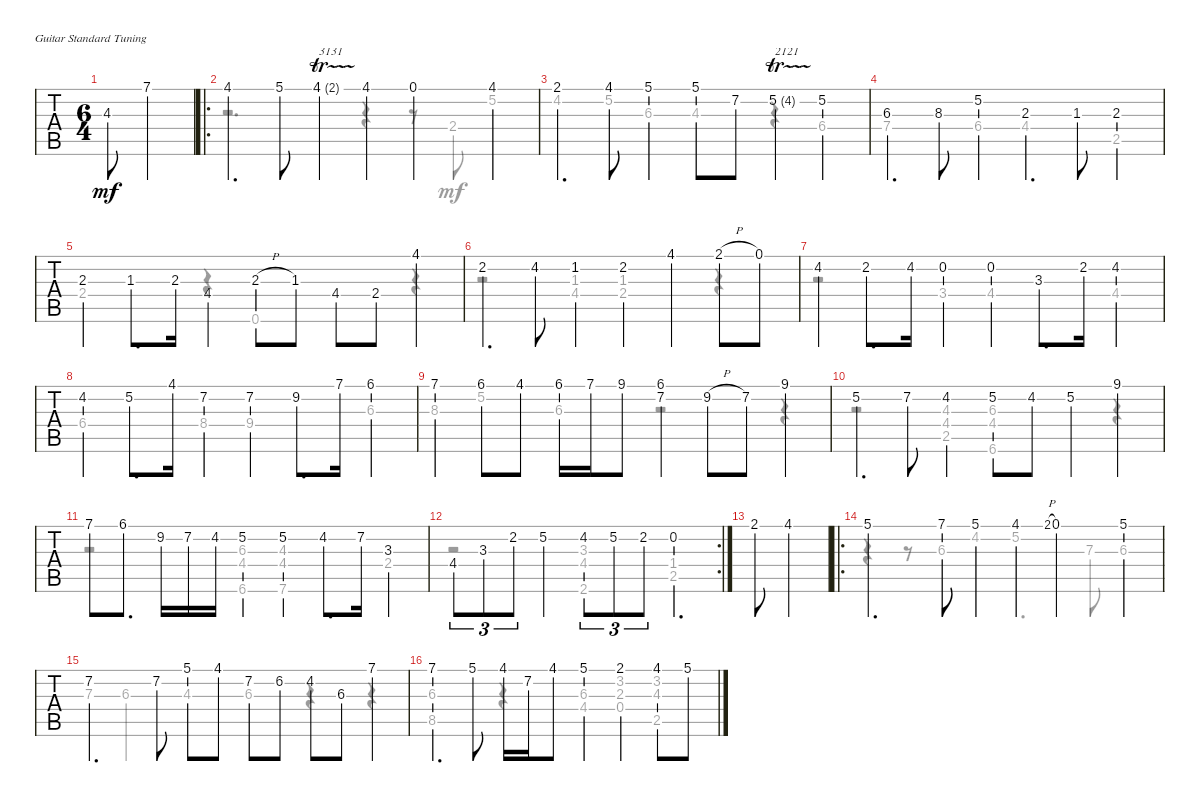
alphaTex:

\defaultSystemsLayout 4
\bracketExtendMode groupsimilarinstruments
\singleTrackTrackNamePolicy hidden
\multiTrackTrackNamePolicy hidden
\firstSystemTrackNameOrientation horizontal
\otherSystemsTrackNameOrientation horizontal
\track ("Steel Guitar" "S-Gt") {instrument acousticguitarsteel}
\staff {tabs}
\tuning (E4 B3 G3 D3 A2 E2)
\voice
\ts (6 4)
\ac
\tempo (100 hide)
\clef g2
\ks e
4.3{lf 2}.8{dy mf instrument acousticguitarsteel} 7.1{lf 5}.4 |
\ro
4.1{lf 2}.4{d} 5.1{lf 3}.8 4.1{tr (2 16)}.4{txt "3131"} 4.1.4 0.1.4 4.1{lf 4}.4 |
2.1{lf 2}.4{d} 4.1{lf 2}.8 5.1{lf 3}.4 5.1{lf 3}.8 7.2{lf 5}.8 5.2{tr (4 16)}.4{txt "2121"} 5.2{lf 3}.4 |
\scale
0.340487 6.3{lf 3}.4{d} 8.3{lf 5}.8 5.2{lf 3}.4 2.3{lf 2}.4{d} 1.3{lf 2}.8 2.3{lf 4}.4 |
\scale
0.38925 2.3{lf 4}.4 1.3{lf 2}.8{d} 2.3{lf 4}.16 4.4{lf 5}.4 2.3{h lf 3}.8 1.3{lf 2}.8 4.4{lf 5}.8 2.4{lf 2}.8 4.1{lf 5}.4 |
\scale
0.27027 2.2.4{d} 4.2{lf 5}.8 1.2.4 2.2{lf 4}.4 4.1{lf 5}.4 2.1{h lf 2}.8 0.1.8 |
4.2{lf 4}.4 2.2{lf 2}.8{d} 4.2{lf 4}.16 0.2.4 0.2.4 3.3{lf 3}.8{d} 2.2{lf 2}.16 4.2{lf 5}.4 |
4.2{lf 2}.4 5.2{lf 3}.8{d} 4.1{lf 2}.16 7.2{lf 3}.4 7.2{lf 2}.4 9.2{lf 5}.8{d} 7.1{lf 2}.16 6.1.4 |
7.1{lf 3}.4 6.1{lf 4}.8 4.1{lf 2}.8 6.1.16 7.1.16 9.1.8 (6.1{lf 4} 7.2).4 9.2{h}.8 7.2{lf 5}.8 9.1{lf 5}.4 |
5.2{lf 2}.4{d} 7.2{lf 5}.8 4.2{lf 5}.4 5.2{lf 3}.8 4.2.8 5.2.4 9.1{lf 5}.4 |
7.1{lf 2}.8 6.1.8{d} 9.2{lf 5}.16 7.2{lf 3}.16 4.2{lf 2}.16 5.2{lf 3}.4 5.2.4 4.2.8{d} 7.2{lf 5}.16 3.3{lf 2}.4 |
\rc 2
4.4{lf 4}.8{tu (3 2)} 3.3{lf 3}.8{tu (3 2)} 2.2{lf 2}.8{tu (3 2)} 5.2{lf 5}.4 4.2{lf 5}.8{tu (3 2)} 5.2{lf 5}.8{tu (3 2)} 2.2{lf 4}.8{tu (3 2)} 0.2.4{d} |
\scale
0.143678 2.1{lf 2}.8 4.1{lf 4}.4 |
\ro
\scale
0.446839 5.1{lf 3}.4{d} 7.1{lf 5}.8 5.1{lf 3}.4 4.1{lf 4}.4 2.1{h lf 2}.8{gr} 0.1.4 5.1{lf 2}.4 |
\scale
0.409483 7.2{lf 3}.4{d} 7.2.8 5.1{lf 3}.8 4.1{lf 2}.8 7.2{lf 5}.8 6.2{lf 5}.8 4.2.8 6.3{lf 4}.8 7.1{lf 5}.4 |
\scale
0.527684 7.1{lf 3}.4{d} 5.1{lf 3}.8 4.1.16 7.2{lf 5}.16 4.1{lf 2}.8 5.1{lf 3}.4 2.1{lf 3}.4 4.1{lf 5}.8 5.1{lf 5}.8
\voice
\clef g2
\ottava regular
\simile none
\ks e
|
r.2{d} r.4 r.8 2.4{lf 2}.8 5.2{lf 5}.4 |
4.2{lf 4}.4{d} 5.2{lf 3}.8 6.3{lf 4}.4 4.3{lf 2}.4 r.4 6.4{lf 4}.4 |
\scale
0.340487 7.4{lf 4}.2 6.4{lf 4}.4 4.4{lf 4}.2 2.5{lf 3}.4 |
\scale
0.38925 2.4{lf 3}.2 r.4 0.6.2 r.4 |
\scale
0.27027 r.2 (4.4{lf 5} 1.3).4 (2.4{lf 3} 1.3).2 r.4 |
r.2 3.4{lf 3}.4 4.4{lf 4}.2 4.4.4 |
6.4{lf 4}.2 8.4{lf 4}.4 9.4{lf 4}.2 6.3.4 |
8.3{lf 4}.4 5.2{lf 3}.4 6.3.4 r.2 r.4 |
r.2 (4.3{lf 4} 4.4{lf 3} 2.5{lf 2}).4 (6.6{lf 4} 6.3{lf 5} 4.4{lf 2}).2 r.4 |
r.2 (6.3{lf 5} 4.4 6.6{lf 4}).4 (7.6{lf 5} 4.3 4.4).2 2.4{lf 3}.4 |
r.2 (3.3{lf 3} 4.4{lf 4} 2.6).4 (2.5{lf 3} 1.4{lf 2}).4{d} |
\scale
0.143678 |
\scale
0.446839 r.4 r.8 6.3{lf 4}.8 4.2{lf 2}.4 5.2{lf 5}.4{d} 7.3.8 6.3{lf 3}.4 |
\scale
0.409483 7.3{lf 2}.4 6.3{lf 2}.4 4.3.4 6.3{lf 4}.4 r.4 r.4 |
\scale
0.527684 (6.3{lf 2} 8.5{lf 4}).2 r.4 (6.3{lf 4} 4.4{lf 2}).4 (0.4 2.3{lf 2} 3.2{lf 4}).4 (3.2{lf 3} 4.3{lf 4} 2.5{lf 2}).4
